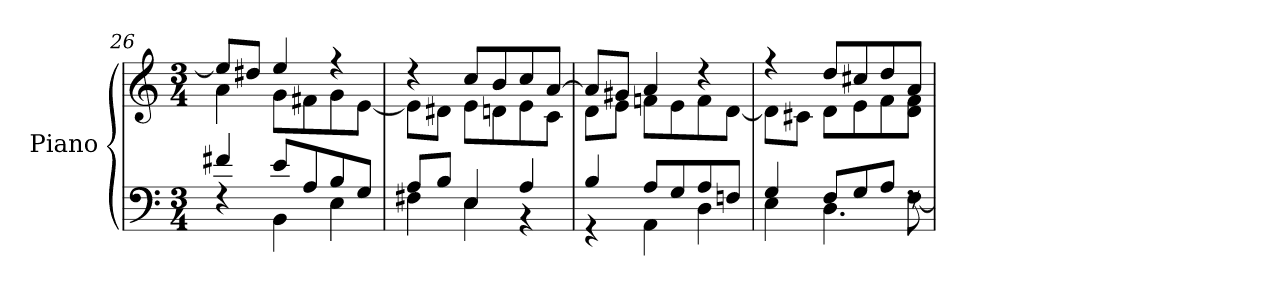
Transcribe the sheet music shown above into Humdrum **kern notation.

**kern	**kern
*part1	*part1
*staff2	*staff1
*I"Piano	*
*I'Pno.	*
!!LO:PB:g=z
*clefF4	*clefG2
*k[]	*k[]
*M3/4	*M3/4
=26	=26
*^	*^
4f#X/	4rF	8ee/L]	4a\
.	.	8dd#X/J	.
8e/L	4BB\	4ee/	8g\L
8A/	.	.	8f#X\
8B/	4E\	4r	8g\
8G/J	.	.	[8e\J
=27	=27	=27	=27
8A/L	4F#X\	4r	8e\L]
8B/J	.	.	8d#X\J
4E/	4E\	8cc/L	8e\L
.	.	8b/	8dn\
4A/	4r	8cc/	8e\
.	.	[8a/J	8c\J
=28	=28	=28	=28
4B/	4r	8a/L]	8d\L
.	.	8g#X/J	8e\J
8A/L	4AA\	4a/	8fn\L
8G/	.	.	8e\
8A/	4D\	4r	8f\
8Fn/J	.	.	[8d\J
=29	=29	=29	=29
4G/	4E\	4r	8d\L]
.	.	.	8c#X\J
8F/L	4.D\	8dd/L	8d\L
8G/	.	8cc#X/	8e\
8A/J	.	8dd/	8f\
8rF	[8F\	8a/J	8d\ 8f\J
*v	*v	*	*
*	*v	*v
=	=
*-	*-
